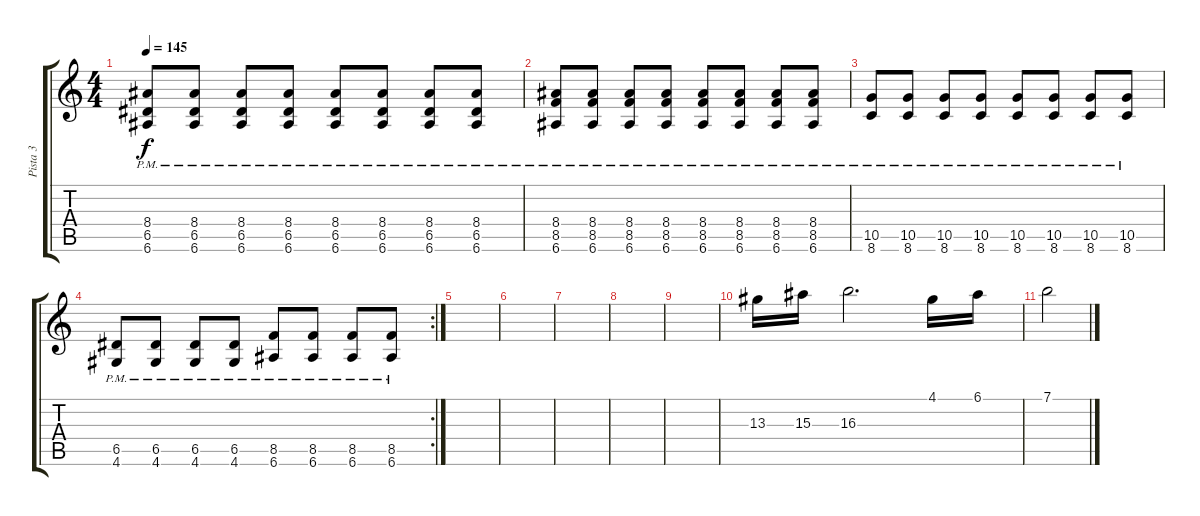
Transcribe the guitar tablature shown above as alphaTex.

\track ("Pista 3" "Pista 3") {solo instrument distortionguitar}
\staff {score tabs}
\tuning (E4 B3 G3 D3 A2 E2) {hide}
\ts (4 4)
\tempo 145
\clef g2
\ks c
(8.4{pm} 6.5{pm} 6.6{pm}).8{dy f} (8.4{pm} 6.5{pm} 6.6{pm}).8 (8.4{pm} 6.5{pm} 6.6{pm}).8 (8.4{pm} 6.5{pm} 6.6{pm}).8 (8.4{pm} 6.5{pm} 6.6{pm}).8 (8.4{pm} 6.5{pm} 6.6{pm}).8 (8.4{pm} 6.5{pm} 6.6{pm}).8 (8.4{pm} 6.5{pm} 6.6{pm}).8 |
(8.4{pm} 8.5{pm} 6.6{pm}).8 (8.4{pm} 8.5{pm} 6.6{pm}).8 (8.4{pm} 8.5{pm} 6.6{pm}).8 (8.4{pm} 8.5{pm} 6.6{pm}).8 (8.4{pm} 8.5{pm} 6.6{pm}).8 (8.4{pm} 8.5{pm} 6.6{pm}).8 (8.4{pm} 8.5{pm} 6.6{pm}).8 (8.4{pm} 8.5{pm} 6.6{pm}).8 |
(10.5{pm} 8.6{pm}).8 (10.5{pm} 8.6{pm}).8 (10.5{pm} 8.6{pm}).8 (10.5{pm} 8.6{pm}).8 (10.5{pm} 8.6{pm}).8 (10.5{pm} 8.6{pm}).8 (10.5{pm} 8.6{pm}).8 (10.5{pm} 8.6{pm}).8 |
\rc 2
(6.5{pm} 4.6{pm}).8 (6.5{pm} 4.6{pm}).8 (6.5{pm} 4.6{pm}).8 (6.5{pm} 4.6{pm}).8 (8.5{pm} 6.6{pm}).8 (8.5{pm} 6.6{pm}).8 (8.5{pm} 6.6{pm}).8 (8.5{pm} 6.6{pm}).8 |
|
|
|
|
|
13.3.16 15.3.16 16.3.2{d} 4.1.16 6.1.16 |
7.1.2
